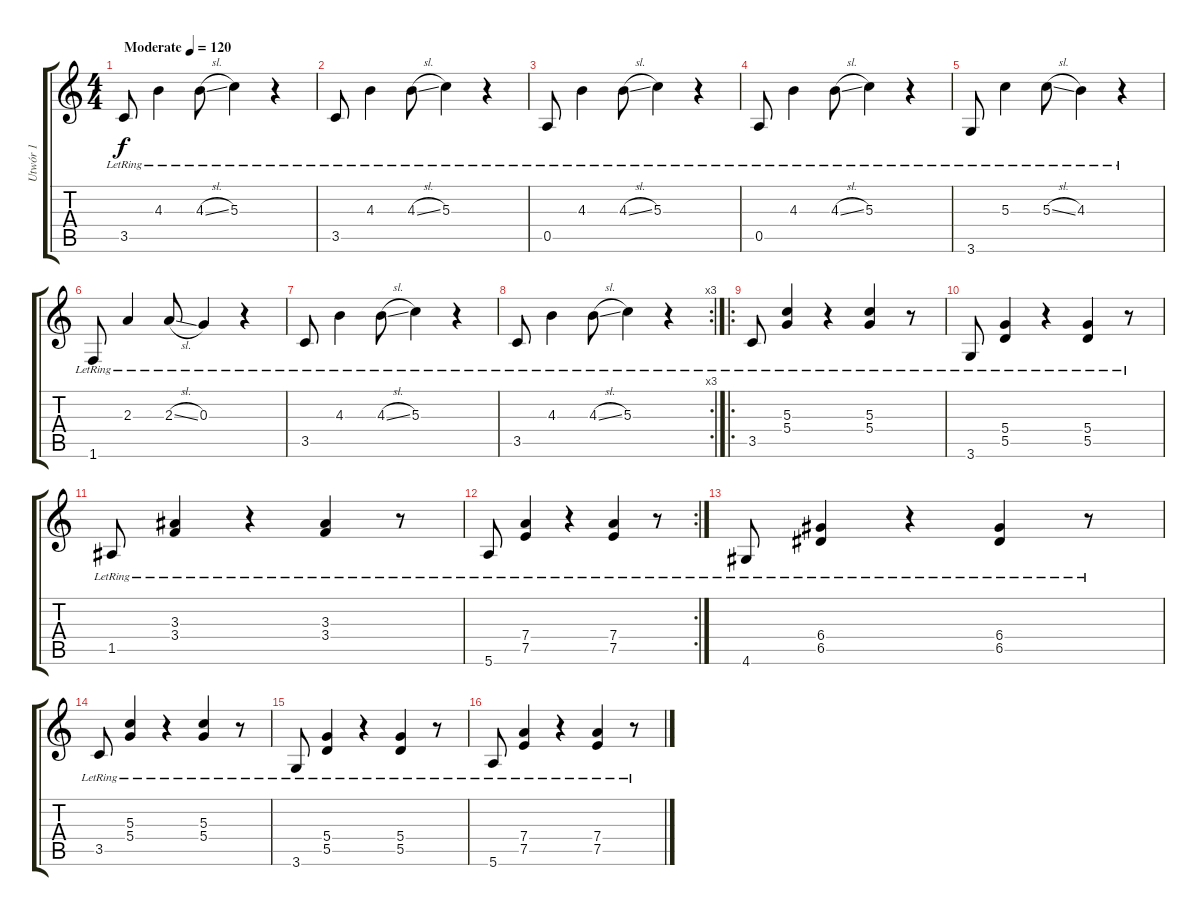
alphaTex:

\track ("Utwór 1" "Utwór 1") {instrument acousticguitarsteel}
\staff {score tabs}
\tuning (E4 B3 G3 D3 A2 E2) {hide}
\ts (4 4)
\tempo (120 "Moderate")
\clef g2
\ks c
3.5{lr}.8{dy f instrument acousticguitarsteel} 4.3{lr}.4 4.3{sl lr}.8 5.3{lr}.4 r.4 |
3.5{lr}.8 4.3{lr}.4 4.3{sl lr}.8 5.3{lr}.4 r.4 |
0.5{lr}.8 4.3{lr}.4 4.3{sl lr}.8 5.3{lr}.4 r.4 |
0.5{lr}.8 4.3{lr}.4 4.3{sl lr}.8 5.3{lr}.4 r.4 |
3.6{lr}.8 5.3{lr}.4 5.3{sl lr}.8 4.3{lr}.4 r.4 |
1.6{lr}.8 2.3{lr}.4 2.3{sl lr}.8 0.3{lr}.4 r.4 |
3.5{lr}.8 4.3{lr}.4 4.3{sl lr}.8 5.3{lr}.4 r.4 |
\rc 3
3.5{lr}.8 4.3{lr}.4 4.3{sl lr}.8 5.3{lr}.4 r.4 |
\ro
3.5{lr}.8 (5.3 5.4{lr}).4 r.4 (5.3 5.4{lr}).4 r.8 |
3.6{lr}.8 (5.4{lr} 5.5{lr}).4 r.4 (5.4{lr} 5.5{lr}).4 r.8 |
1.5{lr}.8 (3.3 3.4{lr}).4 r.4 (3.3 3.4{lr}).4 r.8 |
\rc 2
5.6{lr}.8 (7.4{lr} 7.5{lr}).4 r.4 (7.4{lr} 7.5{lr}).4 r.8 |
4.6{lr}.8 (6.4{lr} 6.5{lr}).4 r.4 (6.4{lr} 6.5{lr}).4 r.8 |
3.5{lr}.8 (5.3 5.4{lr}).4 r.4 (5.3 5.4{lr}).4 r.8 |
3.6{lr}.8 (5.4{lr} 5.5{lr}).4 r.4 (5.4{lr} 5.5{lr}).4 r.8 |
5.6{lr}.8 (7.4{lr} 7.5{lr}).4 r.4 (7.4{lr} 7.5{lr}).4 r.8
